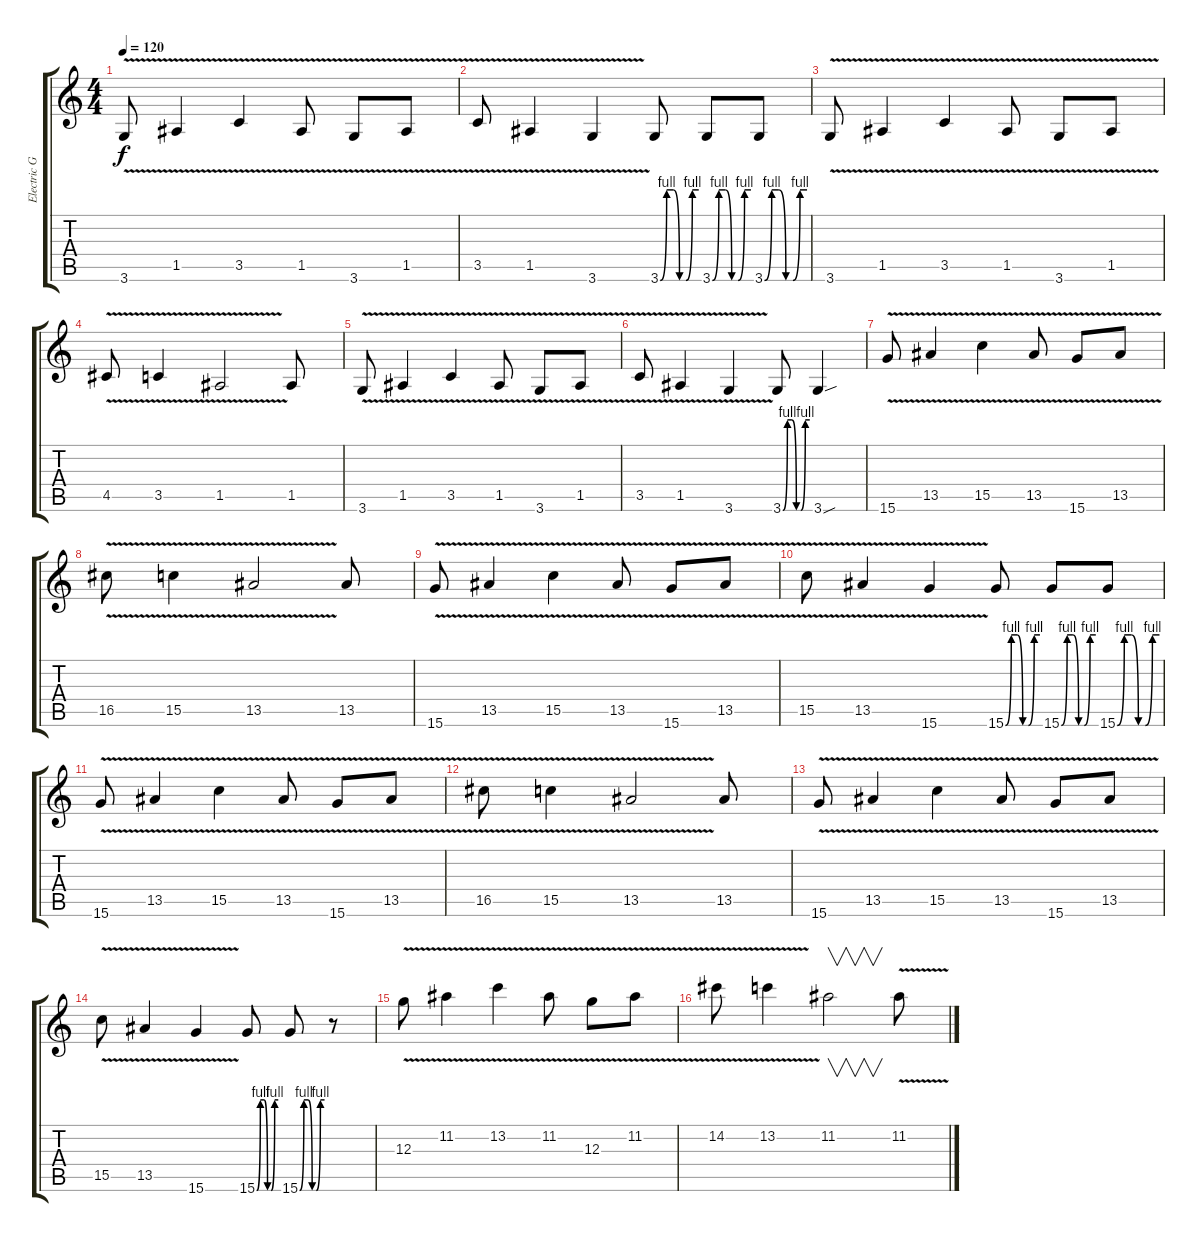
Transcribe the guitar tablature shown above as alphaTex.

\track ("Electric Guitar" "Electric G") {instrument overdrivenguitar}
\staff {score tabs}
\tuning (E4 B3 G3 D3 A2 E2) {hide}
\ts (4 4)
\tempo 120
\clef g2
\ks c
3.6{v}.8{dy f} 1.5{v}.4 3.5{v}.4 1.5{v}.8 3.6{v}.8 1.5{v}.8 |
3.5{v}.8 1.5{v}.4 3.6{v}.4 3.6{be (custom 0 0 10 4 20 4 30 0 40 0 50 4 60 4)}.8 3.6{be (custom 0 0 10 4 20 4 30 0 40 0 50 4 60 4)}.8 3.6{be (custom 0 0 10 4 20 4 30 0 40 0 50 4 60 4)}.8 |
3.6{v}.8 1.5{v}.4 3.5{v}.4 1.5{v}.8 3.6{v}.8 1.5{v}.8 |
4.5{v}.8 3.5{v}.4 1.5{v}.2 1.5.8 |
3.6{v}.8 1.5{v}.4 3.5{v}.4 1.5{v}.8 3.6{v}.8 1.5{v}.8 |
3.5{v}.8 1.5{v}.4 3.6{v}.4 3.6{be (custom 0 0 10 4 20 4 30 0 40 0 50 4 60 4)}.8 3.6{sou}.4 |
15.6{v}.8 13.5{v}.4 15.5{v}.4 13.5{v}.8 15.6{v}.8 13.5{v}.8 |
16.5{v}.8 15.5{v}.4 13.5{v}.2 13.5.8 |
15.6{v}.8 13.5{v}.4 15.5{v}.4 13.5{v}.8 15.6{v}.8 13.5{v}.8 |
15.5{v}.8 13.5{v}.4 15.6{v}.4 15.6{be (custom 0 0 10 4 20 4 30 0 40 0 50 4 60 4)}.8 15.6{be (custom 0 0 10 4 20 4 30 0 40 0 50 4 60 4)}.8 15.6{be (custom 0 0 10 4 20 4 30 0 40 0 50 4 60 4)}.8 |
15.6{v}.8 13.5{v}.4 15.5{v}.4 13.5{v}.8 15.6{v}.8 13.5{v}.8 |
16.5{v}.8 15.5{v}.4 13.5{v}.2 13.5.8 |
15.6{v}.8 13.5{v}.4 15.5{v}.4 13.5{v}.8 15.6{v}.8 13.5{v}.8 |
15.5{v}.8 13.5{v}.4 15.6{v}.4 15.6{be (custom 0 0 10 4 20 4 30 0 40 0 50 4 60 4)}.8 15.6{be (custom 0 0 10 4 20 4 30 0 40 0 50 4 60 4)}.8 r.8 |
12.3{v}.8 11.2{v}.4 13.2{v}.4 11.2{v}.8 12.3{v}.8 11.2{v}.8 |
14.2{v}.8 13.2{v}.4 11.2.2{v} 11.2{v}.8
